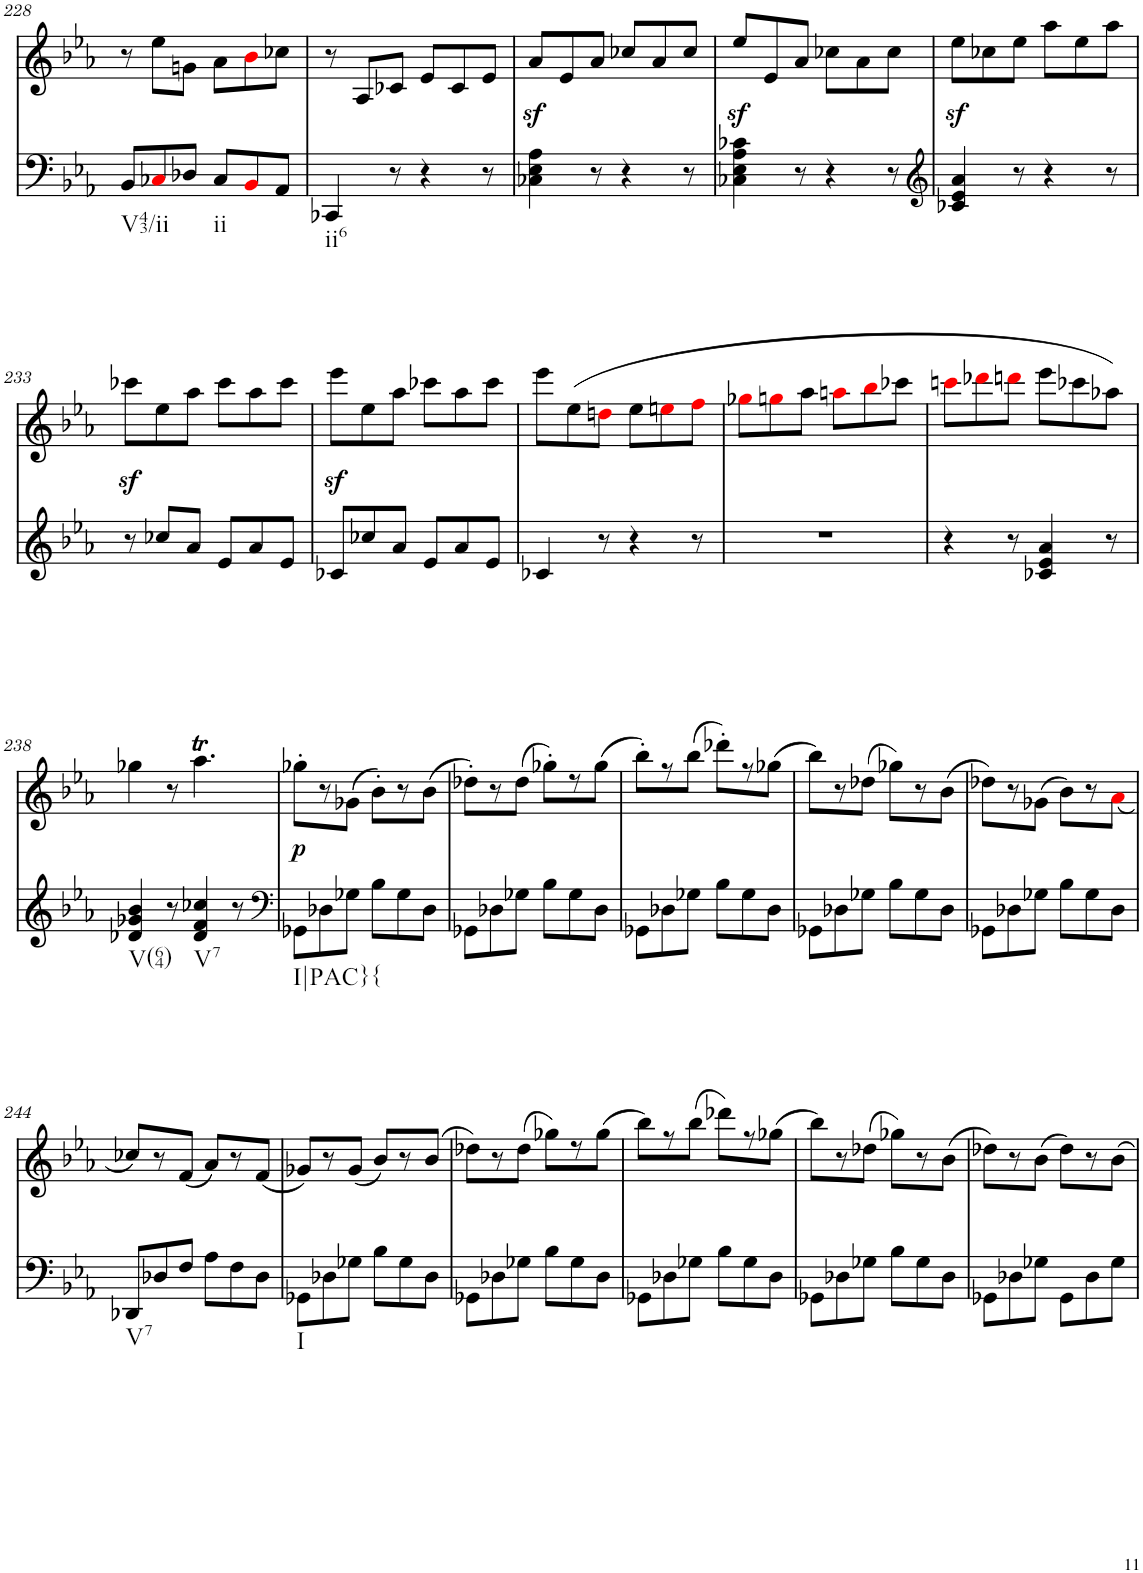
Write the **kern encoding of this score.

**kern	**kern	**dynam
*part2	*part1	*part1
*staff2	*staff1	*staff1
*I"piano	*I"piano	*
*I'Pno	*I'Pno	*
!!LO:PB:g=z
*clefF4	*clefG2	*
*k[b-e-a-]	*k[b-e-a-]	*
*E-:	*E-:	*
*M6/8	*M6/8	*
=228	=228	=228
!LO:TX:b:t=V43/ii	!	!
8BB-/L	8r	.
8C-Xi/	8ee-\L	.
8D-X/J	8gn\J	.
!LO:TX:b:t=ii	!	!
8C-/L	8a-\L	.
8BB-i/	8b-i\	.
8AA-/J	8cc-X\J	.
=229	=229	=229
!LO:TX:b:t=ii6	!	!
4CC-X/	8r	.
.	8A-/L	.
8r	8c-X/J	.
4r	8e-/L	.
.	8c-/	.
8r	8e-/J	.
=230	=230	=230
4C-X\ 4E-\ 4A-\	8a-z</L	.
.	8e-/	.
8r	8a-/J	.
4r	8cc-X/L	.
.	8a-/	.
8r	8cc-/J	.
=231	=231	=231
4C-X\ 4E-\ 4A-\ 4c-X\	8ee-z</L	.
.	8e-/	.
8r	8a-/J	.
4r	8cc-X\L	.
.	8a-\	.
8r	8cc-\J	.
=232	=232	=232
*clefG2	*	*
4c-X/ 4e-/ 4a-/	8ee-z<\L	.
.	8cc-X\	.
8r	8ee-\J	.
4r	8aa-\L	.
.	8ee-\	.
8r	8aa-\J	.
!!LO:LB:g=z
=233	=233	=233
8r	8ccc-Xz<\L	.
8cc-X/L	8ee-\	.
8a-/J	8aa-\J	.
8e-/L	8ccc-\L	.
8a-/	8aa-\	.
8e-/J	8ccc-\J	.
=234	=234	=234
8c-X/L	8eee-z<\L	.
8cc-X/	8ee-\	.
8a-/J	8aa-\J	.
8e-/L	8ccc-X\L	.
8a-/	8aa-\	.
8e-/J	8ccc-\J	.
=235	=235	=235
4c-X/	8eee-\L	.
.	(8ee-\	.
8r	8ddni\J	.
4r	8ee-\L	.
.	8eeni\	.
8r	8ffi\J	.
=236	=236	=236
2.r	8gg-Xi\L	.
.	8ggni\	.
.	8aa-\J	.
.	8aani\L	.
.	8bb-i\	.
.	8ccc-X\J	.
=237	=237	=237
4r	8cccni\L	.
.	8ddd-Xi\	.
8r	8dddni\J	.
4c-X/ 4e-/ 4a-/	8eee-\L	.
.	8ccc-X\	.
8r	8aa-X\J)	.
!!LO:LB:g=z
=238	=238	=238
!LO:TX:b:t=V(64)	!	!
4d-X/ 4g-X/ 4b-/	4gg-X\	.
8r	8r	.
!LO:TX:b:t=V7	!	!
4d-/ 4f/ 4cc-X/	4.aa-T\	.
8r	.	.
=239	=239	=239
*clefF4	*	*
!LO:TX:b:t=I|PAC}{	!	!
!	!	!LO:DY:b
8GG-X\L	8gg-X'\L	p
8D-X\	8r	.
8G-X\J	(8g-X\J	.
8B-\L	8b-'\L)	.
8G-\	8r	.
8D-\J	(8b-\J	.
=240	=240	=240
8GG-X\L	8dd-X'\L)	.
8D-X\	8r	.
8G-X\J	(8dd-\J	.
8B-\L	8gg-X'\L)	.
8G-\	8r	.
8D-\J	(8gg-\J	.
=241	=241	=241
8GG-X\L	8bb-'\L)	.
8D-X\	8r	.
8G-X\J	(8bb-\J	.
8B-\L	8ddd-X'\L)	.
8G-\	8r	.
8D-\J	(8gg-X\J	.
=242	=242	=242
8GG-X\L	8bb-\L)	.
8D-X\	8r	.
8G-X\J	(8dd-X\J	.
8B-\L	8gg-X\L)	.
8G-\	8r	.
8D-\J	(8b-\J	.
=243	=243	=243
8GG-X\L	8dd-X\L)	.
8D-X\	8r	.
8G-X\J	(8g-X\J	.
8B-\L	8b-\L)	.
8G-\	8r	.
8D-\J	(<8a-i\J	.
!!LO:LB:g=z
=244	=244	=244
!LO:TX:b:t=V7	!	!
8DD-X/L	8cc-X/L)	.
8D-X/	8r	.
8F/J	(8f/J	.
8A-\L	8a-/L)	.
8F\	8r	.
8D-\J	(8f/J	.
=245	=245	=245
!LO:TX:b:t=I	!	!
8GG-X\L	8g-X/L)	.
8D-X\	8r	.
8G-X\J	(8g-/J	.
8B-\L	8b-/L)	.
8G-\	8r	.
8D-\J	(8b-/J	.
=246	=246	=246
8GG-X\L	8dd-X\L)	.
8D-X\	8r	.
8G-X\J	(8dd-\J	.
8B-\L	8gg-X\L)	.
8G-\	8r	.
8D-\J	(8gg-\J	.
=247	=247	=247
8GG-X\L	8bb-\L)	.
8D-X\	8r	.
8G-X\J	(8bb-\J	.
8B-\L	8ddd-X\L)	.
8G-\	8r	.
8D-\J	(8gg-X\J	.
=248	=248	=248
8GG-X\L	8bb-\L)	.
8D-X\	8r	.
8G-X\J	(8dd-X\J	.
8B-\L	8gg-X\L)	.
8G-\	8r	.
8D-\J	(8b-\J	.
=249	=249	=249
8GG-X\L	8dd-X\L)	.
8D-X\	8r	.
8G-X\J	(8b-\J	.
8GG-\L	8dd-\L)	.
8D-\	8r	.
8G-\J	8b-\J	.
=	=	=
*-	*-	*-
